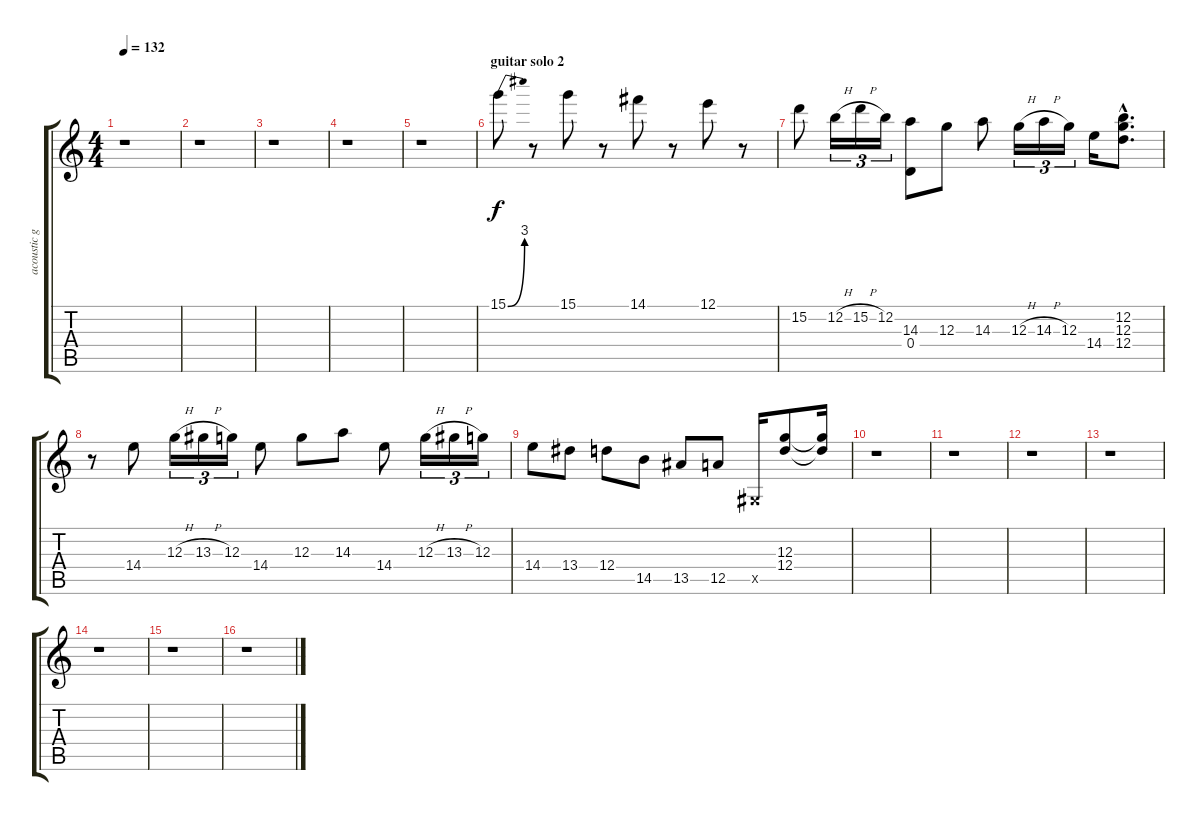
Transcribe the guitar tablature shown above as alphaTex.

\track ("acoustic guitar" "acoustic g") {instrument acousticguitarsteel}
\staff {score tabs}
\tuning (E4 B3 G3 D3 A2 E2) {hide}
\ts (4 4)
\tempo 132
\clef g2
\ks c
r.1{dy f} |
r.1 |
r.1 |
r.1 |
r.1 |
\section ("" "guitar solo 2")
15.1{be (bend 0 0 60 12)}.8 r.8 15.1.8 r.8 14.1.8 r.8 12.1.8 r.8 |
15.2.8 12.2{h}.16{tu (3 2)} 15.2{h}.16{tu (3 2)} 12.2.16{tu (3 2)} (14.3 0.4).8 12.3.8 14.3.8 12.3{h}.16{tu (3 2)} 14.3{h}.16{tu (3 2)} 12.3.16{tu (3 2)} 14.4.16 (12.2{hac} 12.3{hac} 12.4{hac}).8{d} |
r.8 14.4.8{txt " "} 12.3{h}.16{tu (3 2)} 13.3{h}.16{tu (3 2)} 12.3.16{tu (3 2)} 14.4.8 12.3.8 14.3.8 14.4.8 12.3{h}.16{tu (3 2)} 13.3{h}.16{tu (3 2)} 12.3.16{tu (3 2)} |
14.4.8 13.4.8 12.4.8 14.5.8 13.5.8 12.5.8 -1.5{x}.16 (12.3 12.4).8 (12.3{t} 12.4{t}).16 |
r.1 |
r.1 |
r.1 |
r.1 |
r.1 |
r.1 |
r.1
